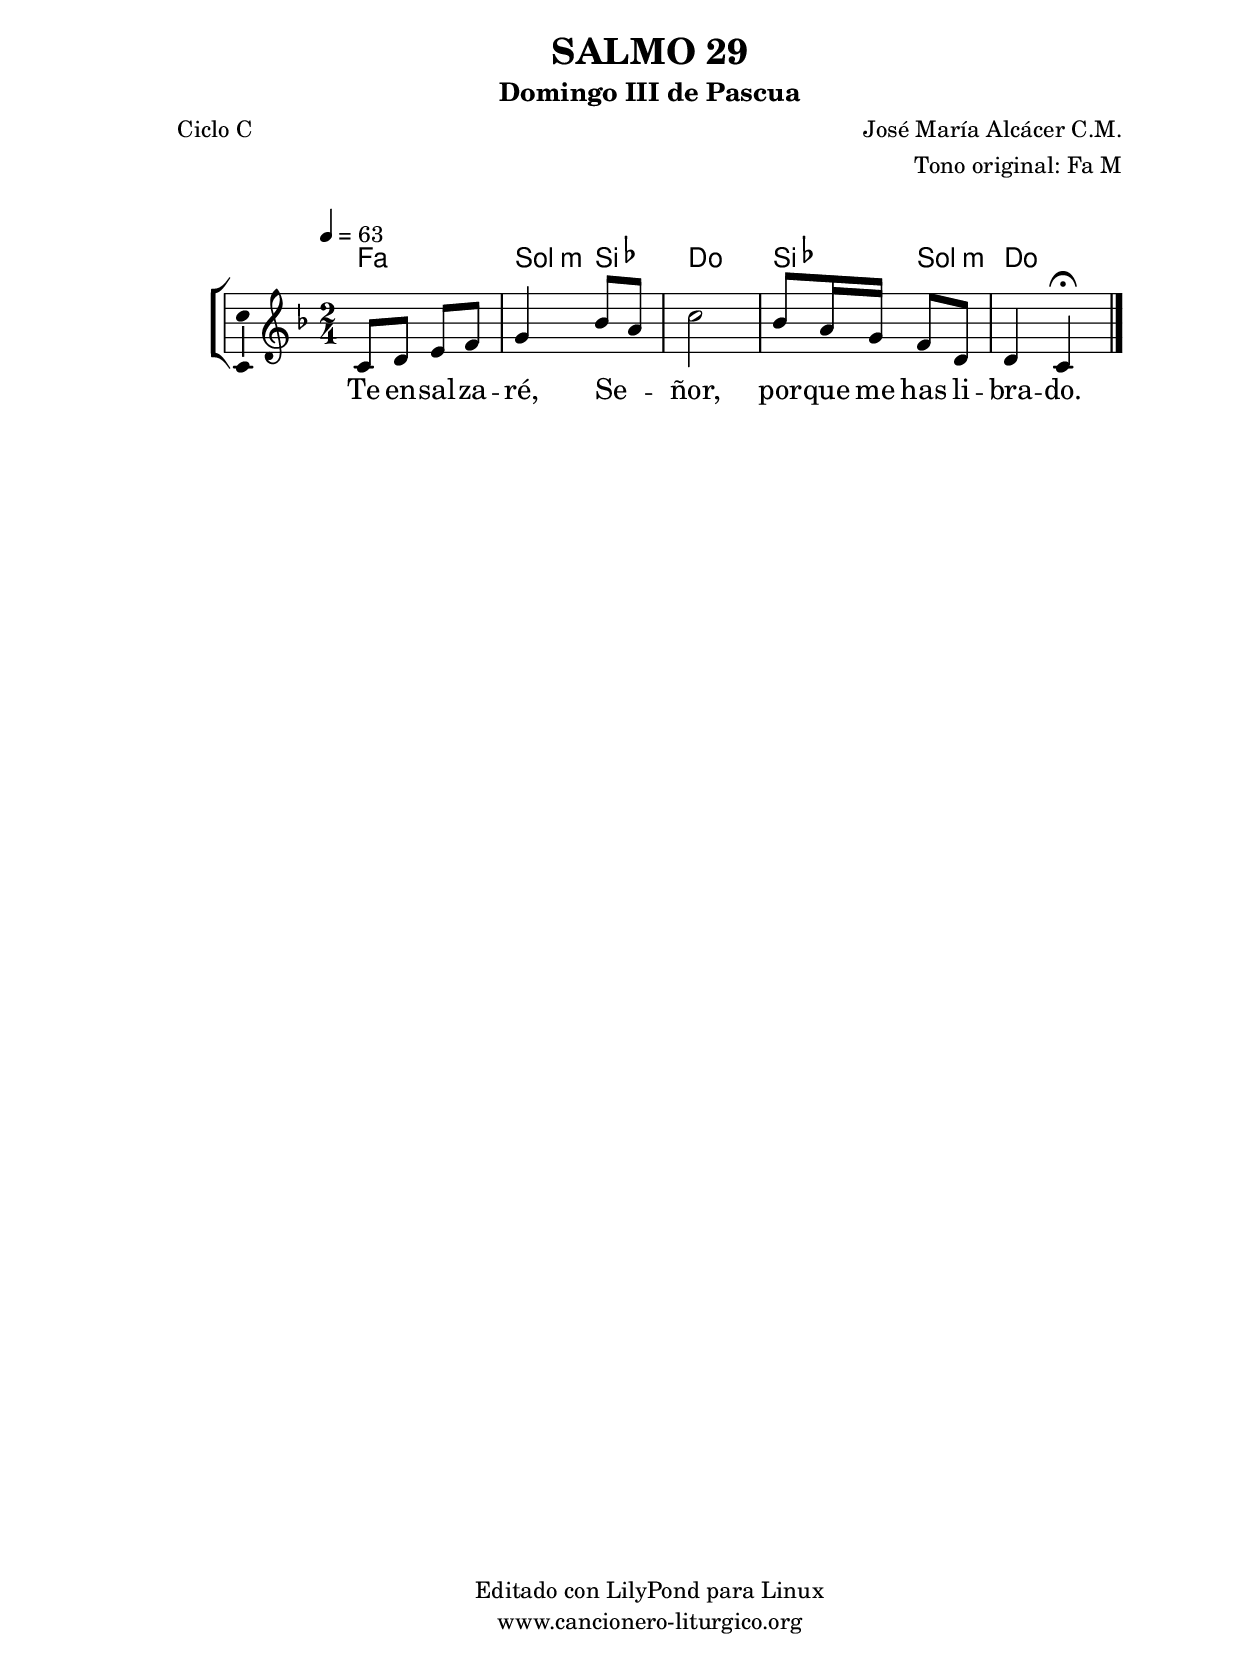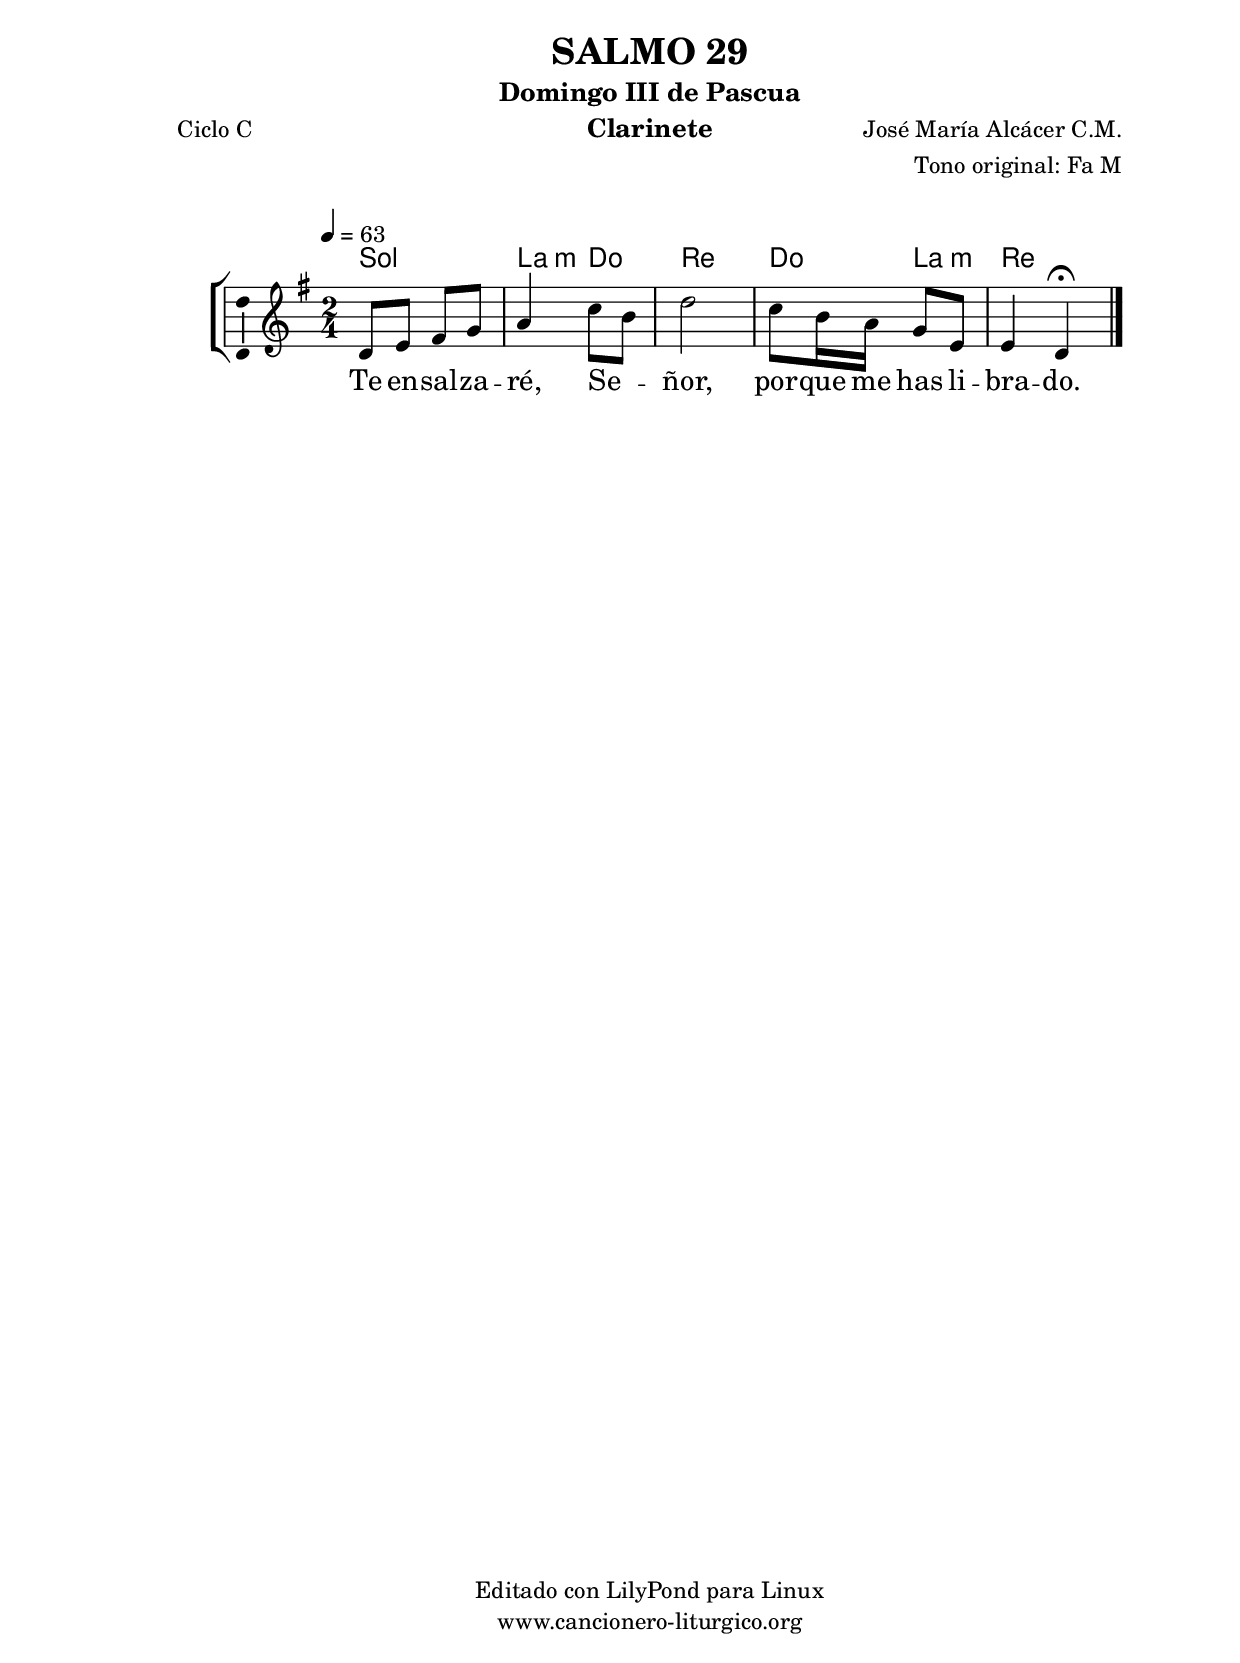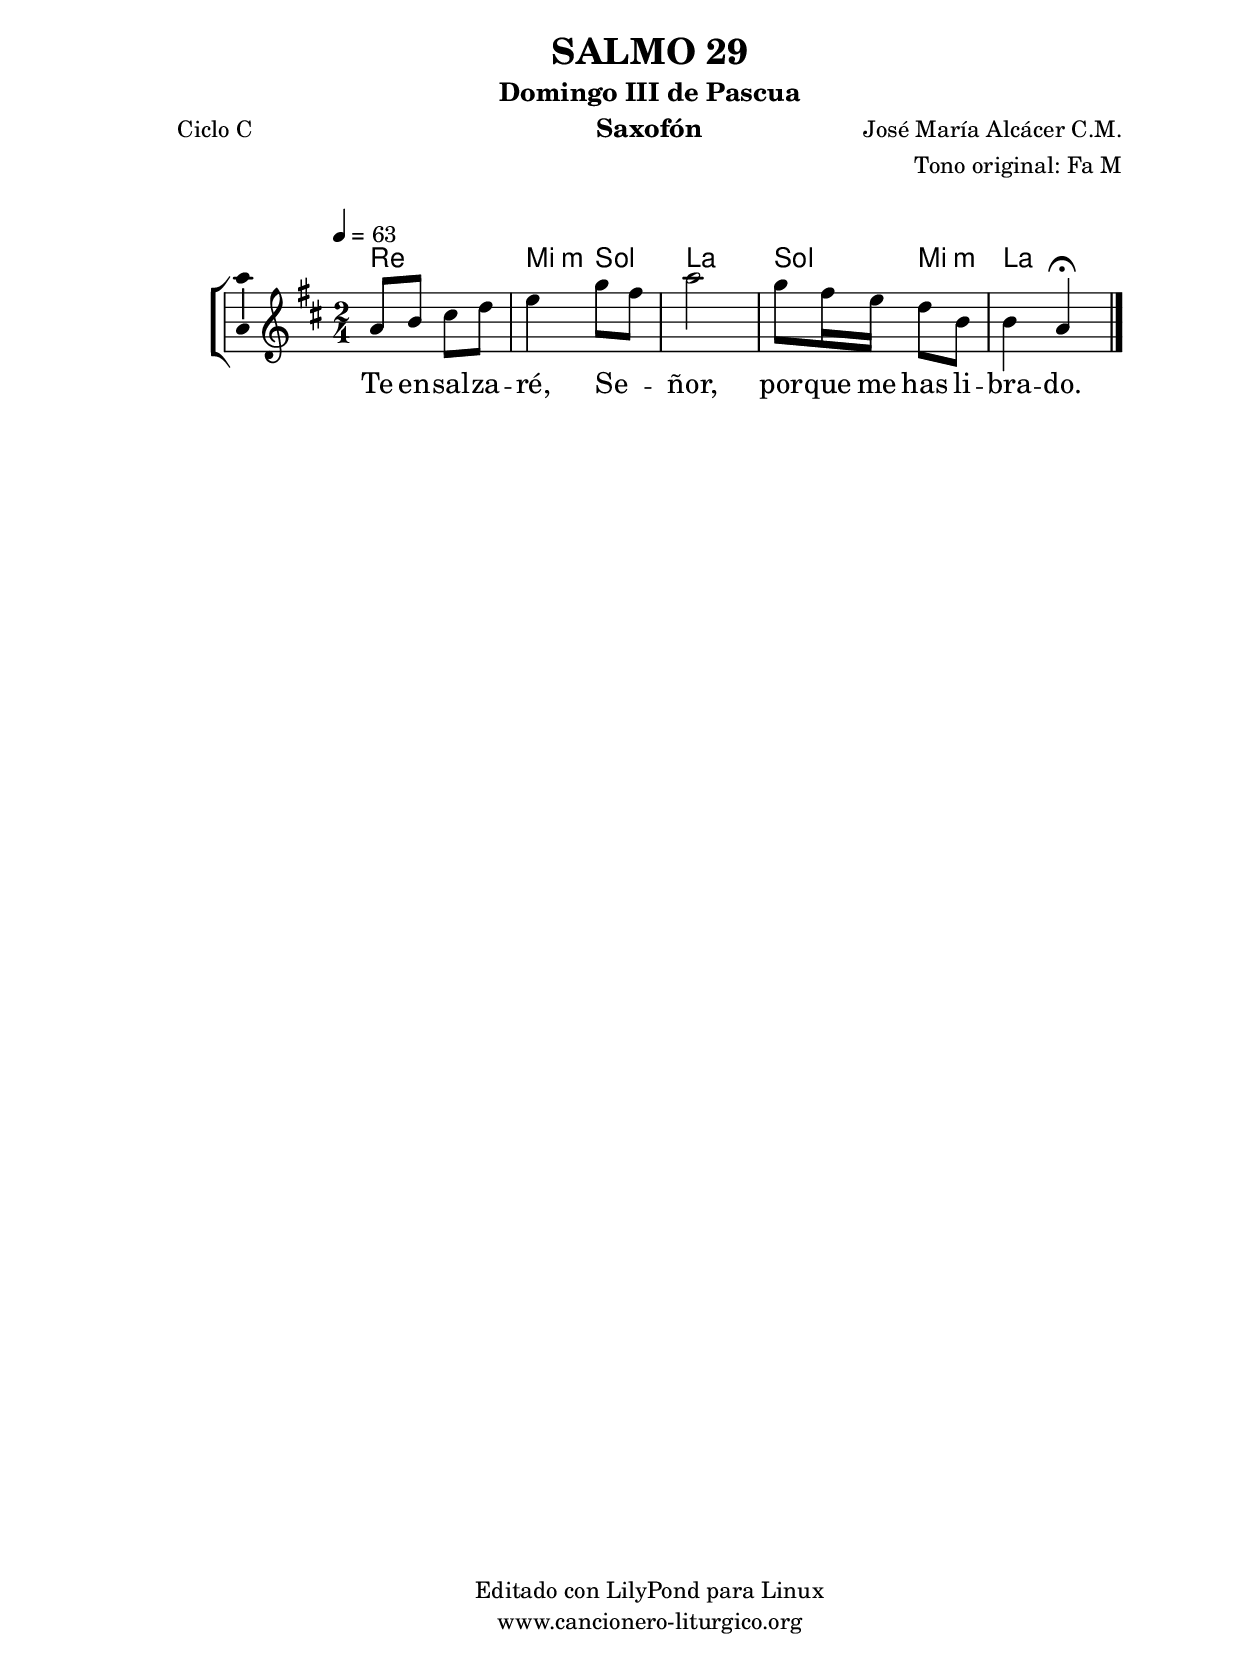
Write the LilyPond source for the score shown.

%
%para convertir .midi en .wav:
%timidity filename.midi -Ow -o finename.wav
%
%
%Para convertir de .wav a .mp3:
%lame -h -m j filename.wav
%
%
%para escuchar el midi:
%timidity nombrefichero.midi
%


%versión de lilypond para la que se ha escrito esta partitura:
\version "2.16.0"

	%Tamaño papel
	#(set-default-paper-size "a4")
	%Tamaño partitura
	#(set-global-staff-size 20)
	%No responde al pulsar sobre una nota
	#(ly:set-option 'point-and-click #f)

%parámetros del encabezamiento:
\header {
	title = "SALMO 29"
	subtitle = "Domingo III de Pascua"
	composer = "José María Alcácer C.M."
	poet = "Ciclo C"
	meter = ""
	arranger = "Tono original: Fa M"
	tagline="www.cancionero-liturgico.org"
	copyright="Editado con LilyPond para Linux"
	}

%parámetros asociados al papel:
\paper  {
	oddHeaderMarkup = \markup {\fill-line { \on-the-fly #not-first-page \fromproperty #'header:title \on-the-fly #not-first-page \fromproperty #'header:composer }}
	evenHeaderMarkup = \markup {\fill-line { \fromproperty #'header:composer \fromproperty #'header:title }}
	#(set-paper-size "a4")
	print-page-number = ##f
	first-page-number = 1
	print-first-page-number = ##f
%	head-separation = 3.0 \cm
	top-margin = 2.0 \cm
	bottom-margin = 0.5\cm
%%%	bottom-margin = -1.0\cm
	left-margin = 3.0 \cm
	line-width = 16.0 \cm 
	indent = 8\mm
	interscoreline = 2.\mm
	between-system-space = 15\mm
%	para que las partituras no llenen la hoja:
	ragged-bottom = ##t
%	idem para la última hoja:
	ragged-last-bottom = ##f
%	para que las partituras llenen el ancho del papel:
	ragged-last = ##f
	after-title-space = 2.5 \cm
%page-count=1
%system-count=8

	%Flexible Vertical Spacing
%	markup-markup-spacing =
%	#'((basic-distance . 15) (minimum-distance . 15) (padding . 3))
	markup-system-spacing =
	#'((basic-distance . 15) (minimum-distance . 15) (padding . 3))
	system-system-spacing =
	#'((basic-distance . 15) (minimum-distance . 15) (padding . 3))
	score-system-spacing =
	#'((basic-distance . 15) (minimum-distance . 15) (padding . 5))
%	top-system-spacing = % header
%	#'((basic-distance . 8) (minimum-distance . 0) (padding . 3))
%	top-markup-spacing =
%	#'((basic-distance . 20) (minimum-distance . 20) (padding . 3))
	last-bottom-spacing = % footer
	#'((basic-distance . 5) (minimum-distance . 5) (padding . 3))
%	score-markup-spacing =
%	#'((basic-distance . 16) (minimum-distance . 13) (padding . 3))

	}


%parámetros que afectan a toda la partitura:
global =  {
	%clave de sol (G):
	\clef G
	%armadura:
%	\transpose c a
	\key f \major
	\tempo 4=63
	\set Score.tempoHideNote = ##f
	}


acordes = {
	\italianChords
	\chordmode {
%	\transpose c a
{

f2 g4:m bes c2 bes4 g:m c2

	}
	}
}

melodia = 
%\transpose c a
{
	\relative c'{
	\time 2/4

c8 d e f
g4 bes8 a
c2
bes8 a16 g f8 d
d4 c \fermata

	\bar "|."
	}
	}


texto = \lyricmode {
Te en -- sal -- za -- ré, Se -- _ ñor,
por -- que me has li -- bra -- do.
	}


acordesStaff = \context ChordNames = acordesStaff <<
	\set chordChanges = ##t
	\acordes
	>>


vozStaff = \context Voice = vozStaff
\with {\consists "Ambitus_engraver"}
<<
%	\set Staff.instrumentName = ""
%	\set Staff.shortInstrumentName = ""
%	\set Staff.midiInstrument = #"clarinet"
%	\set Staff.midiInstrument = #"cello"
%	\set Staff.midiInstrument = #"flute"
	\set Staff.midiInstrument = #"electric guitar (jazz)"
%	\set Staff.midiInstrument = #"english horn"
%	\set Staff.midiInstrument = #"violin"
%	\set Staff.midiInstrument = #"glockenspiel"
	\set Staff.midiMinimumVolume = #0.7
	\set Staff.midiMaximumVolume = #0.9
	\global
	\melodia
	>>


textoStaff = \context Lyrics = textoStaff <<
	\lyricsto vozStaff \texto
	>>

\book {
	\score {
		\context ChoirStaff {
			\override StaffGroup.SystemStartBracket #'collapse-height = #1
			\override Score.SystemStartBar #'collapse-height = #1
			<<
			\acordesStaff
			\vozStaff
			\textoStaff
			>>
			}
		\layout {
	    		\context {
				\Lyrics
				\override LyricText #'font-size = #2
				}
	   		 \context {
				\Score
				%fontSize = #3
				\override StaffSymbol #'staff-space = #(magstep +3)
				%\override Beam #'thickness = #0.55
				%\override SpacingSpanner #'spacing-increment = #1.0
				%\override Slur #'height-limit = #1.5
				}
			}
		}
	\score {
		\unfoldRepeats
		\context ChoirStaff {
			<<
			\acordesStaff
			\vozStaff
			>>
			}
		\midi {
	  		\context {
	  			\Score
				tempoWholesPerMinute = #(ly:make-moment 70 4)
				}
			}
		}
	}

%Partitura para clarinete
#(define output-suffix "C")
\book {
	\header{
		instrument = "Clarinete"
		}
	\score {
		\context ChoirStaff {
			\override StaffGroup.SystemStartBracket #'collapse-height = #1
			\override Score.SystemStartBar #'collapse-height = #1
\transpose c d
			<<
			\acordesStaff
			\vozStaff
			\textoStaff
			>>
			}
		\layout {
	    		\context {
				\Lyrics
				\override LyricText #'font-size = #2
				}
	   		 \context {
				\Score
				%fontSize = #3
				\override StaffSymbol #'staff-space = #(magstep +3)
				%\override Beam #'thickness = #0.55
				%\override SpacingSpanner #'spacing-increment = #1.0
				%\override Slur #'height-limit = #1.5
				}
			}
		}
	}

%Partitura para saxofón
#(define output-suffix "S")
\book {
	\header{
		instrument = "Saxofón"
		}
	\score {
		\context ChoirStaff {
			\override StaffGroup.SystemStartBracket #'collapse-height = #1
			\override Score.SystemStartBar #'collapse-height = #1
\transpose c a
			<<
			\acordesStaff
			\vozStaff
			\textoStaff
			>>
			}
		\layout {
	    		\context {
				\Lyrics
				\override LyricText #'font-size = #2
				}
	   		 \context {
				\Score
				%fontSize = #3
				\override StaffSymbol #'staff-space = #(magstep +3)
				%\override Beam #'thickness = #0.55
				%\override SpacingSpanner #'spacing-increment = #1.0
				%\override Slur #'height-limit = #1.5
				}
			}
		}
	}

